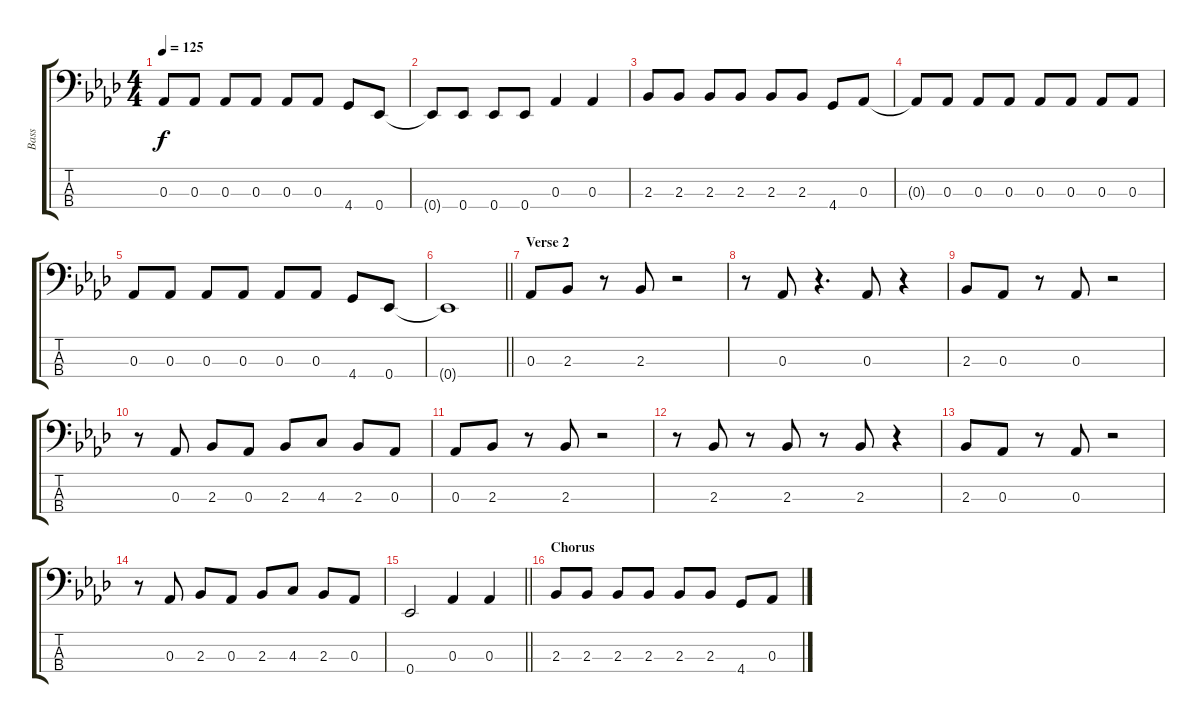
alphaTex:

\track ("Bass" "Bass") {instrument electricbassfinger}
\staff {score tabs}
\tuning (Gb2 Db2 Ab1 Eb1) {hide}
\ts (4 4)
\tempo 125
\clef f4
\ks fminor
0.3.8{dy f} 0.3.8 0.3.8 0.3.8 0.3.8 0.3.8 4.4.8 0.4.8 |
0.4{t}.8 0.4.8 0.4.8 0.4.8 0.3.4 0.3.4 |
2.3.8 2.3.8 2.3.8 2.3.8 2.3.8 2.3.8 4.4.8 0.3.8 |
0.3{t}.8 0.3.8 0.3.8 0.3.8 0.3.8 0.3.8 0.3.8 0.3.8 |
0.3.8 0.3.8 0.3.8 0.3.8 0.3.8 0.3.8 4.4.8 0.4.8 |
\barLineRight lightlight
0.4{t}.1 |
\section ("" "Verse 2")
0.3.8 2.3.8 r.8 2.3.8 r.2 |
r.8 0.3.8 r.4{d} 0.3.8 r.4 |
2.3.8 0.3.8 r.8 0.3.8 r.2 |
r.8 0.3.8 2.3.8 0.3.8 2.3.8 4.3.8 2.3.8 0.3.8 |
0.3.8 2.3.8 r.8 2.3.8 r.2 |
r.8 2.3.8 r.8 2.3.8 r.8 2.3.8 r.4 |
2.3.8 0.3.8 r.8 0.3.8 r.2 |
r.8 0.3.8 2.3.8 0.3.8 2.3.8 4.3.8 2.3.8 0.3.8 |
\barLineRight lightlight
0.4.2 0.3.4 0.3.4 |
\section ("" "Chorus")
2.3.8 2.3.8 2.3.8 2.3.8 2.3.8 2.3.8 4.4.8 0.3.8
